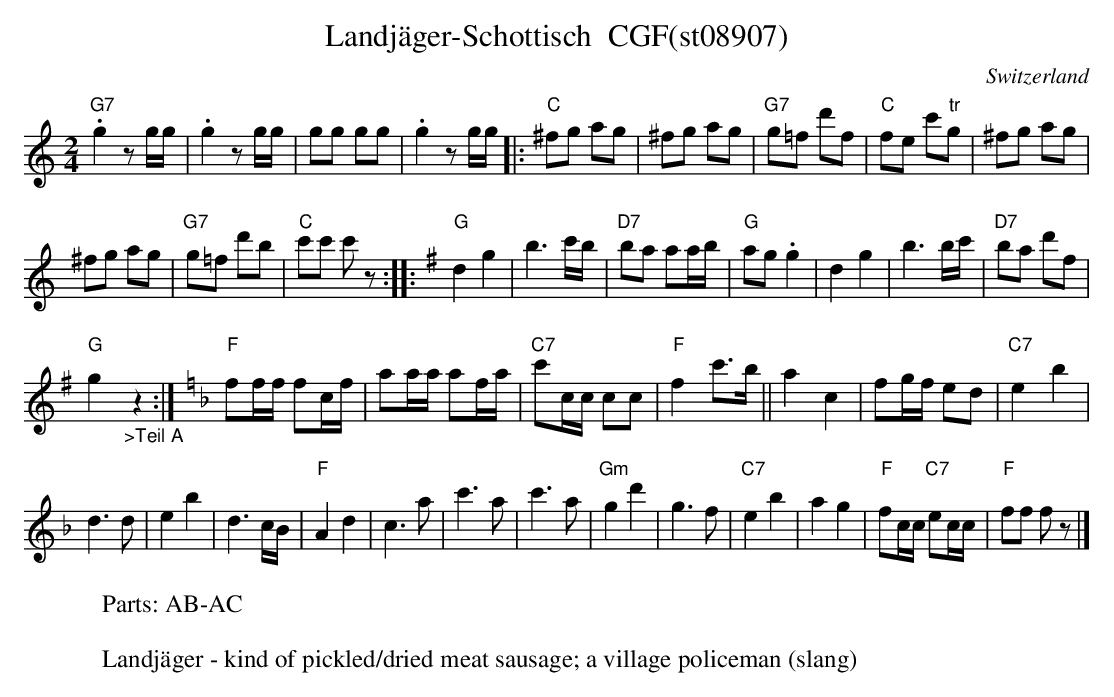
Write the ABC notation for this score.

X:1
T: Landj\"ager-Schottisch  CGF(st08907)
M:2/4
L:1/8
O:Switzerland
K:C major
"G7".g2zg/g/ | .g2zg/g/ | gg gg | .g2zg/g/ |: "C"^fg ag | ^fg ag | "G7"g=f d'f | "C"fe c'"tr"g | ^fg ag |
^fg ag | "G7"g=f d'b | "C"c'c' c'z :: [K:G] "G"d2g2 | b3c'/b/ | "D7"ba aa/b/ | "G"ag .g2 | d2g2 | b3b/c'/ | "D7"ba d'f |
"G"g2"_>Teil A"z2 :| [K:F] "F"ff/f/ fc/f/ | aa/a/ af/a/ | "C7"c'c/c/ cc | "F"f2 c'>b || a2c2 | fg/f/ ed | "C7"e2b2 |
d3d | e2b2 | d3c/B/ | "F"A2d2 | c3a | c'3a | c'3a | "Gm"g2d'2 | g3f | "C7"e2b2 | a2g2 | "F"fc/c/ "C7"ec/c/ | "F"ff fz |]
W:Parts: AB-AC
W:
W: Landj\"ager - kind of pickled/dried meat sausage; a village policeman (slang)
